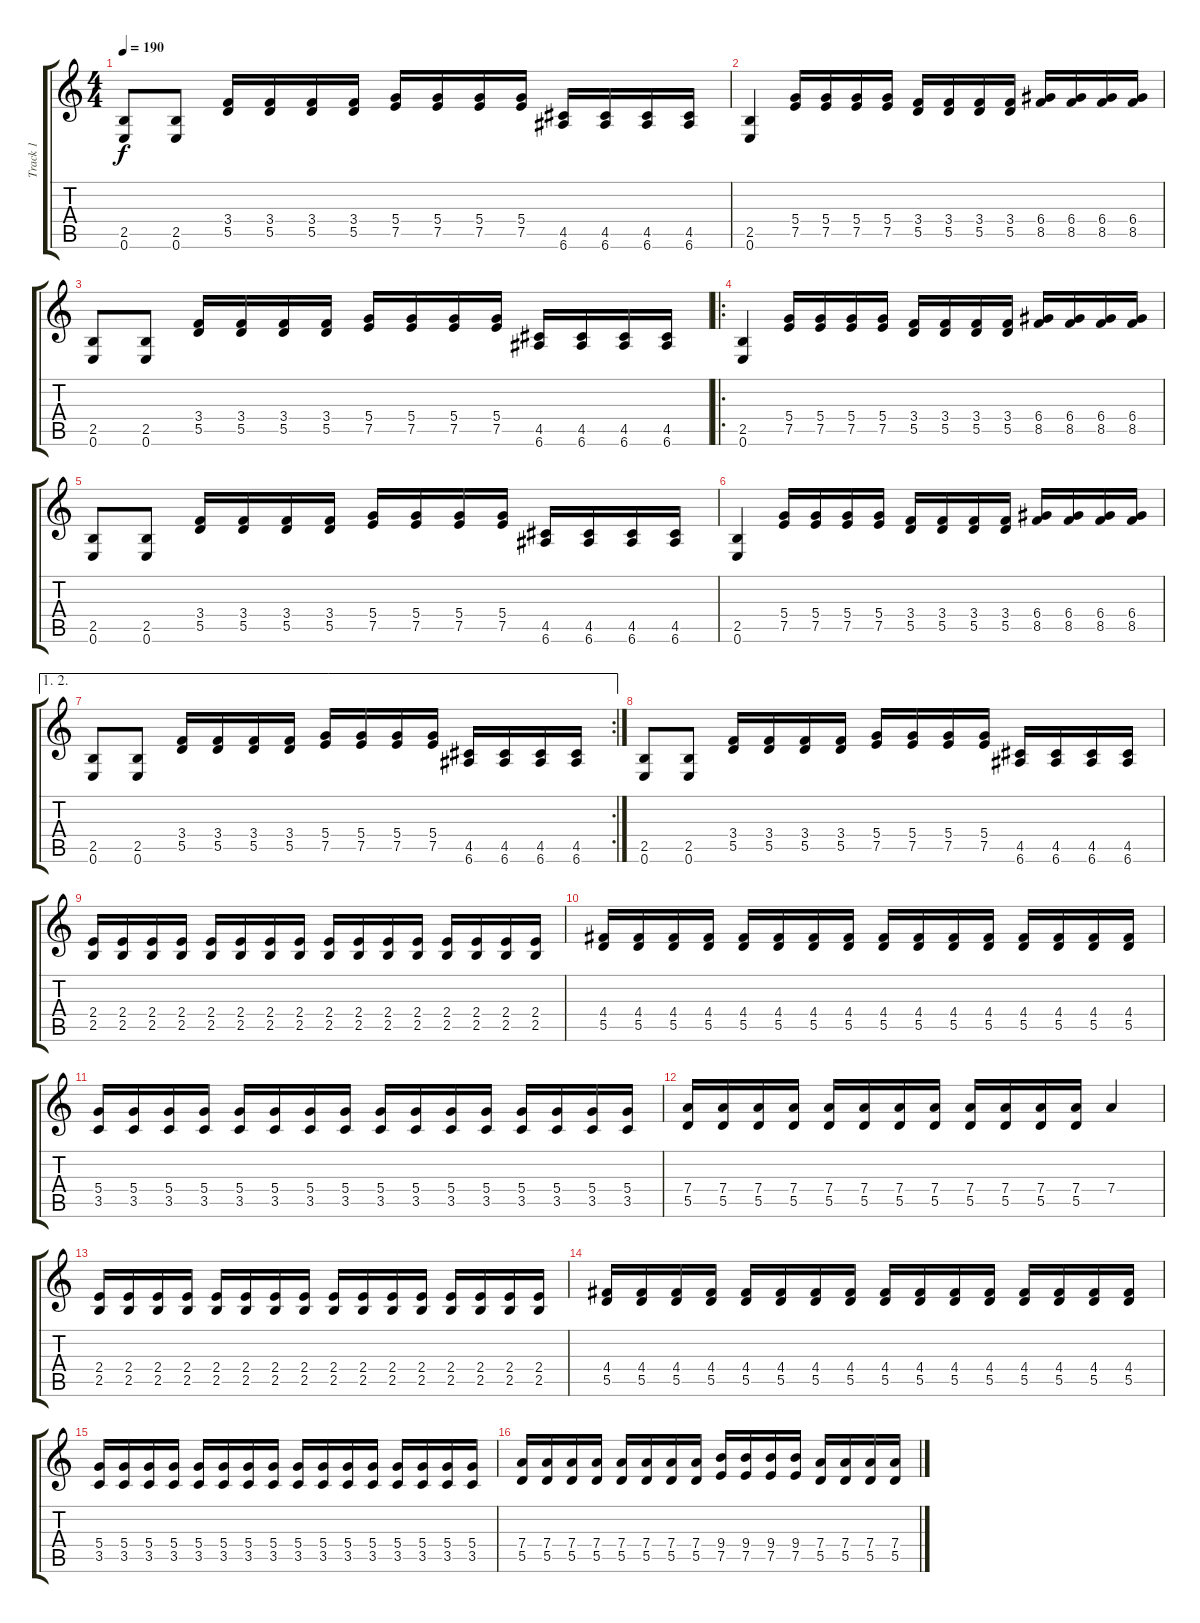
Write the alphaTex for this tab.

\track ("Track 1" "Track 1") {instrument distortionguitar}
\staff {score tabs}
\tuning (E4 B3 G3 D3 A2 E2) {hide}
\ts (4 4)
\tempo 190
\clef g2
\ks c
(2.5 0.6).8{dy f} (2.5 0.6).8 (3.4 5.5).16 (3.4 5.5).16 (3.4 5.5).16 (3.4 5.5).16 (5.4 7.5).16 (5.4 7.5).16 (5.4 7.5).16 (5.4 7.5).16 (4.5 6.6).16 (4.5 6.6).16 (4.5 6.6).16 (4.5 6.6).16 |
(2.5 0.6).4 (5.4 7.5).16 (5.4 7.5).16 (5.4 7.5).16 (5.4 7.5).16 (3.4 5.5).16 (3.4 5.5).16 (3.4 5.5).16 (3.4 5.5).16 (6.4 8.5).16 (6.4 8.5).16 (6.4 8.5).16 (6.4 8.5).16 |
(2.5 0.6).8 (2.5 0.6).8 (3.4 5.5).16 (3.4 5.5).16 (3.4 5.5).16 (3.4 5.5).16 (5.4 7.5).16 (5.4 7.5).16 (5.4 7.5).16 (5.4 7.5).16 (4.5 6.6).16 (4.5 6.6).16 (4.5 6.6).16 (4.5 6.6).16 |
\ro
(2.5 0.6).4 (5.4 7.5).16 (5.4 7.5).16 (5.4 7.5).16 (5.4 7.5).16 (3.4 5.5).16 (3.4 5.5).16 (3.4 5.5).16 (3.4 5.5).16 (6.4 8.5).16 (6.4 8.5).16 (6.4 8.5).16 (6.4 8.5).16 |
(2.5 0.6).8 (2.5 0.6).8 (3.4 5.5).16 (3.4 5.5).16 (3.4 5.5).16 (3.4 5.5).16 (5.4 7.5).16 (5.4 7.5).16 (5.4 7.5).16 (5.4 7.5).16 (4.5 6.6).16 (4.5 6.6).16 (4.5 6.6).16 (4.5 6.6).16 |
(2.5 0.6).4 (5.4 7.5).16 (5.4 7.5).16 (5.4 7.5).16 (5.4 7.5).16 (3.4 5.5).16 (3.4 5.5).16 (3.4 5.5).16 (3.4 5.5).16 (6.4 8.5).16 (6.4 8.5).16 (6.4 8.5).16 (6.4 8.5).16 |
\ae (1 2)
\rc 2
(2.5 0.6).8 (2.5 0.6).8 (3.4 5.5).16 (3.4 5.5).16 (3.4 5.5).16 (3.4 5.5).16 (5.4 7.5).16 (5.4 7.5).16 (5.4 7.5).16 (5.4 7.5).16 (4.5 6.6).16 (4.5 6.6).16 (4.5 6.6).16 (4.5 6.6).16 |
(2.5 0.6).8 (2.5 0.6).8 (3.4 5.5).16 (3.4 5.5).16 (3.4 5.5).16 (3.4 5.5).16 (5.4 7.5).16 (5.4 7.5).16 (5.4 7.5).16 (5.4 7.5).16 (4.5 6.6).16 (4.5 6.6).16 (4.5 6.6).16 (4.5 6.6).16 |
(2.4 2.5).16 (2.4 2.5).16 (2.4 2.5).16 (2.4 2.5).16 (2.4 2.5).16 (2.4 2.5).16 (2.4 2.5).16 (2.4 2.5).16 (2.4 2.5).16 (2.4 2.5).16 (2.4 2.5).16 (2.4 2.5).16 (2.4 2.5).16 (2.4 2.5).16 (2.4 2.5).16 (2.4 2.5).16 |
(4.4 5.5).16 (4.4 5.5).16 (4.4 5.5).16 (4.4 5.5).16 (4.4 5.5).16 (4.4 5.5).16 (4.4 5.5).16 (4.4 5.5).16 (4.4 5.5).16 (4.4 5.5).16 (4.4 5.5).16 (4.4 5.5).16 (4.4 5.5).16 (4.4 5.5).16 (4.4 5.5).16 (4.4 5.5).16 |
(5.4 3.5).16 (5.4 3.5).16 (5.4 3.5).16 (5.4 3.5).16 (5.4 3.5).16 (5.4 3.5).16 (5.4 3.5).16 (5.4 3.5).16 (5.4 3.5).16 (5.4 3.5).16 (5.4 3.5).16 (5.4 3.5).16 (5.4 3.5).16 (5.4 3.5).16 (5.4 3.5).16 (5.4 3.5).16 |
(7.4 5.5).16 (7.4 5.5).16 (7.4 5.5).16 (7.4 5.5).16 (7.4 5.5).16 (7.4 5.5).16 (7.4 5.5).16 (7.4 5.5).16 (7.4 5.5).16 (7.4 5.5).16 (7.4 5.5).16 (7.4 5.5).16 7.4.4 |
(2.4 2.5).16 (2.4 2.5).16 (2.4 2.5).16 (2.4 2.5).16 (2.4 2.5).16 (2.4 2.5).16 (2.4 2.5).16 (2.4 2.5).16 (2.4 2.5).16 (2.4 2.5).16 (2.4 2.5).16 (2.4 2.5).16 (2.4 2.5).16 (2.4 2.5).16 (2.4 2.5).16 (2.4 2.5).16 |
(4.4 5.5).16 (4.4 5.5).16 (4.4 5.5).16 (4.4 5.5).16 (4.4 5.5).16 (4.4 5.5).16 (4.4 5.5).16 (4.4 5.5).16 (4.4 5.5).16 (4.4 5.5).16 (4.4 5.5).16 (4.4 5.5).16 (4.4 5.5).16 (4.4 5.5).16 (4.4 5.5).16 (4.4 5.5).16 |
(5.4 3.5).16 (5.4 3.5).16 (5.4 3.5).16 (5.4 3.5).16 (5.4 3.5).16 (5.4 3.5).16 (5.4 3.5).16 (5.4 3.5).16 (5.4 3.5).16 (5.4 3.5).16 (5.4 3.5).16 (5.4 3.5).16 (5.4 3.5).16 (5.4 3.5).16 (5.4 3.5).16 (5.4 3.5).16 |
(7.4 5.5).16 (7.4 5.5).16 (7.4 5.5).16 (7.4 5.5).16 (7.4 5.5).16 (7.4 5.5).16 (7.4 5.5).16 (7.4 5.5).16 (9.4 7.5).16 (9.4 7.5).16 (9.4 7.5).16 (9.4 7.5).16 (7.4 5.5).16 (7.4 5.5).16 (7.4 5.5).16 (7.4 5.5).16
